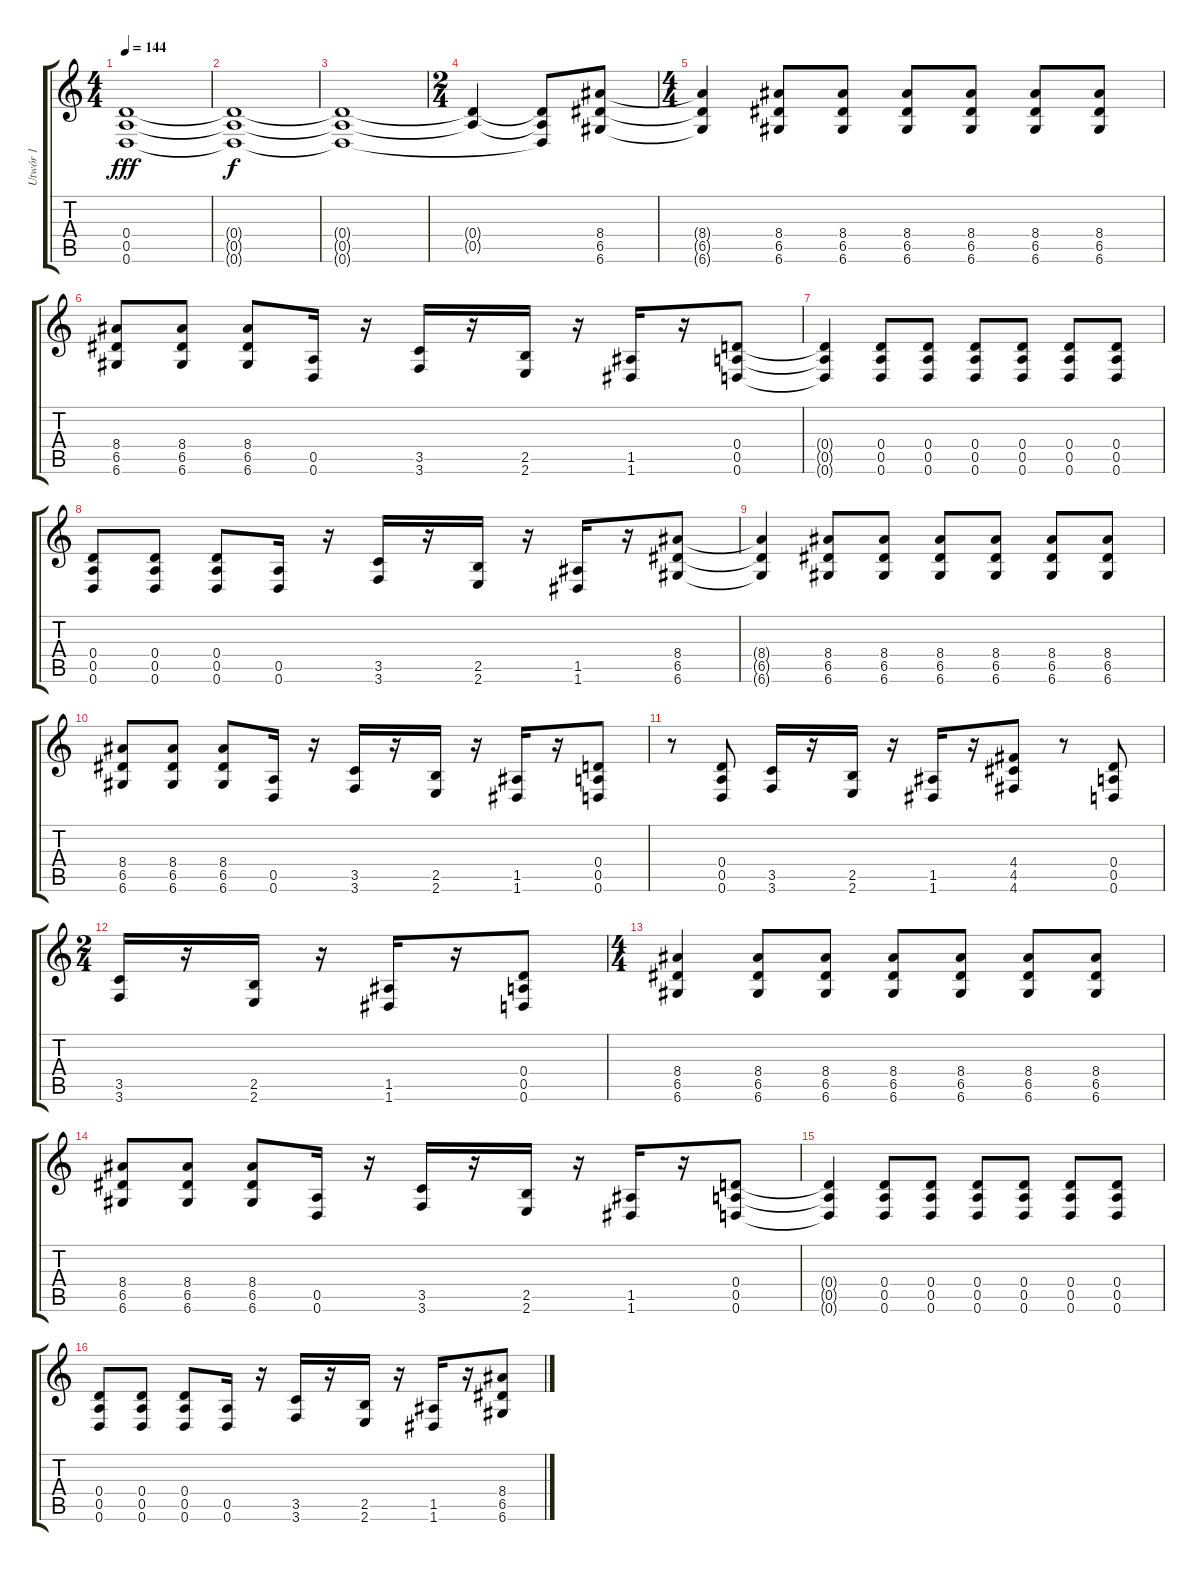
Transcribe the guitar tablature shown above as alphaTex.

\track ("Utwór 1" "Utwór 1") {instrument distortionguitar}
\staff {score tabs}
\tuning (E4 B3 G3 D3 A2 D2) {hide}
\ts (4 4)
\tempo 144
\clef g2
\ks c
(0.4 0.5 0.6).1{dy fff instrument distortionguitar} |
(0.4{t} 0.5{t} 0.6{t}).1{dy f} |
(0.4{t} 0.5{t} 0.6{t}).1 |
\ts (2 4)
(0.4{t} 0.5{t}).4 (0.4{t} 0.5{t} 0.6{t}).8 (8.4 6.5 6.6).8 |
\ts (4 4)
(8.4{t} 6.5{t} 6.6{t}).4 (8.4 6.5 6.6).8 (8.4 6.5 6.6).8 (8.4 6.5 6.6).8 (8.4 6.5 6.6).8 (8.4 6.5 6.6).8 (8.4 6.5 6.6).8 |
(8.4 6.5 6.6).8 (8.4 6.5 6.6).8 (8.4 6.5 6.6).8 (0.5 0.6).16 r.16 (3.5 3.6).16 r.16 (2.5 2.6).16 r.16 (1.5 1.6).16 r.16 (0.4 0.5 0.6).8 |
(0.4{t} 0.5{t} 0.6{t}).4 (0.4 0.5 0.6).8 (0.4 0.5 0.6).8 (0.4 0.5 0.6).8 (0.4 0.5 0.6).8 (0.4 0.5 0.6).8 (0.4 0.5 0.6).8 |
(0.4 0.5 0.6).8 (0.4 0.5 0.6).8 (0.4 0.5 0.6).8 (0.5 0.6).16 r.16 (3.5 3.6).16 r.16 (2.5 2.6).16 r.16 (1.5 1.6).16 r.16 (8.4 6.5 6.6).8 |
(8.4{t} 6.5{t} 6.6{t}).4 (8.4 6.5 6.6).8 (8.4 6.5 6.6).8 (8.4 6.5 6.6).8 (8.4 6.5 6.6).8 (8.4 6.5 6.6).8 (8.4 6.5 6.6).8 |
(8.4 6.5 6.6).8 (8.4 6.5 6.6).8 (8.4 6.5 6.6).8 (0.5 0.6).16 r.16 (3.5 3.6).16 r.16 (2.5 2.6).16 r.16 (1.5 1.6).16 r.16 (0.4 0.5 0.6).8 |
r.8 (0.4 0.5 0.6).8 (3.5 3.6).16 r.16 (2.5 2.6).16 r.16 (1.5 1.6).16 r.16 (4.4 4.5 4.6).8 r.8 (0.4 0.5 0.6).8 |
\ts (2 4)
(3.5 3.6).16 r.16 (2.5 2.6).16 r.16 (1.5 1.6).16 r.16 (0.4 0.5 0.6).8 |
\ts (4 4)
(8.4 6.5 6.6).4 (8.4 6.5 6.6).8 (8.4 6.5 6.6).8 (8.4 6.5 6.6).8 (8.4 6.5 6.6).8 (8.4 6.5 6.6).8 (8.4 6.5 6.6).8 |
(8.4 6.5 6.6).8 (8.4 6.5 6.6).8 (8.4 6.5 6.6).8 (0.5 0.6).16 r.16 (3.5 3.6).16 r.16 (2.5 2.6).16 r.16 (1.5 1.6).16 r.16 (0.4 0.5 0.6).8 |
(0.4{t} 0.5{t} 0.6{t}).4 (0.4 0.5 0.6).8 (0.4 0.5 0.6).8 (0.4 0.5 0.6).8 (0.4 0.5 0.6).8 (0.4 0.5 0.6).8 (0.4 0.5 0.6).8 |
(0.4 0.5 0.6).8 (0.4 0.5 0.6).8 (0.4 0.5 0.6).8 (0.5 0.6).16 r.16 (3.5 3.6).16 r.16 (2.5 2.6).16 r.16 (1.5 1.6).16 r.16 (8.4 6.5 6.6).8
